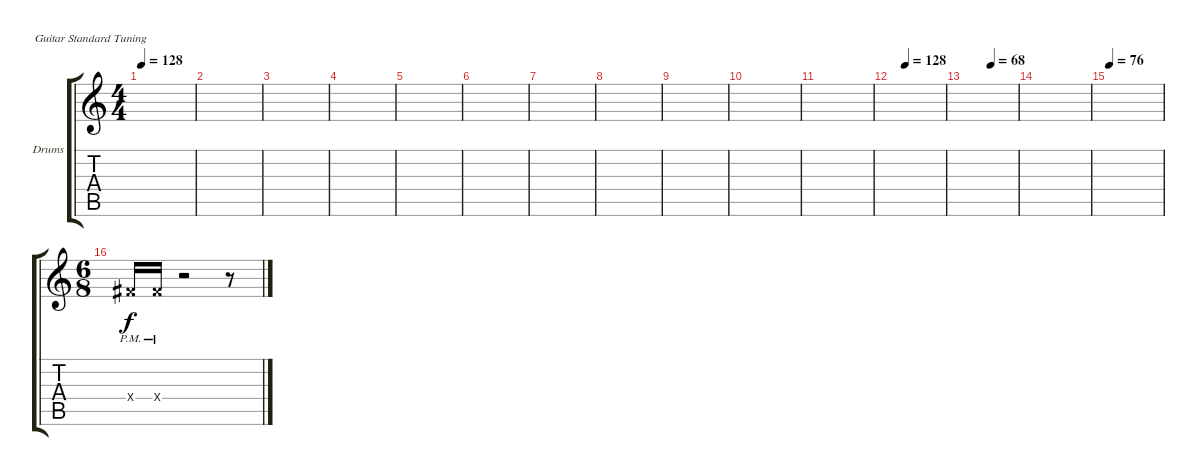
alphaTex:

\defaultSystemsLayout 4
\bracketExtendMode groupsimilarinstruments
\firstSystemTrackNameOrientation horizontal
\otherSystemsTrackNameOrientation horizontal
\track ("Clean Ambient Sounds" "Drums") {instrument electricguitarclean}
\staff {score tabs}
\tuning (E4 B3 G3 D3 A2 E2)
\ts (4 4)
\tempo 128
\clef g2
\ks c
|
|
|
|
|
|
|
|
|
|
|
\tempo (128 0.25)
|
\tempo (68 0.5)
|
|
\tempo 76
|
\ts (6 8)
4.4{pm x}.16 4.4{pm x}.16 r.2 r.8
